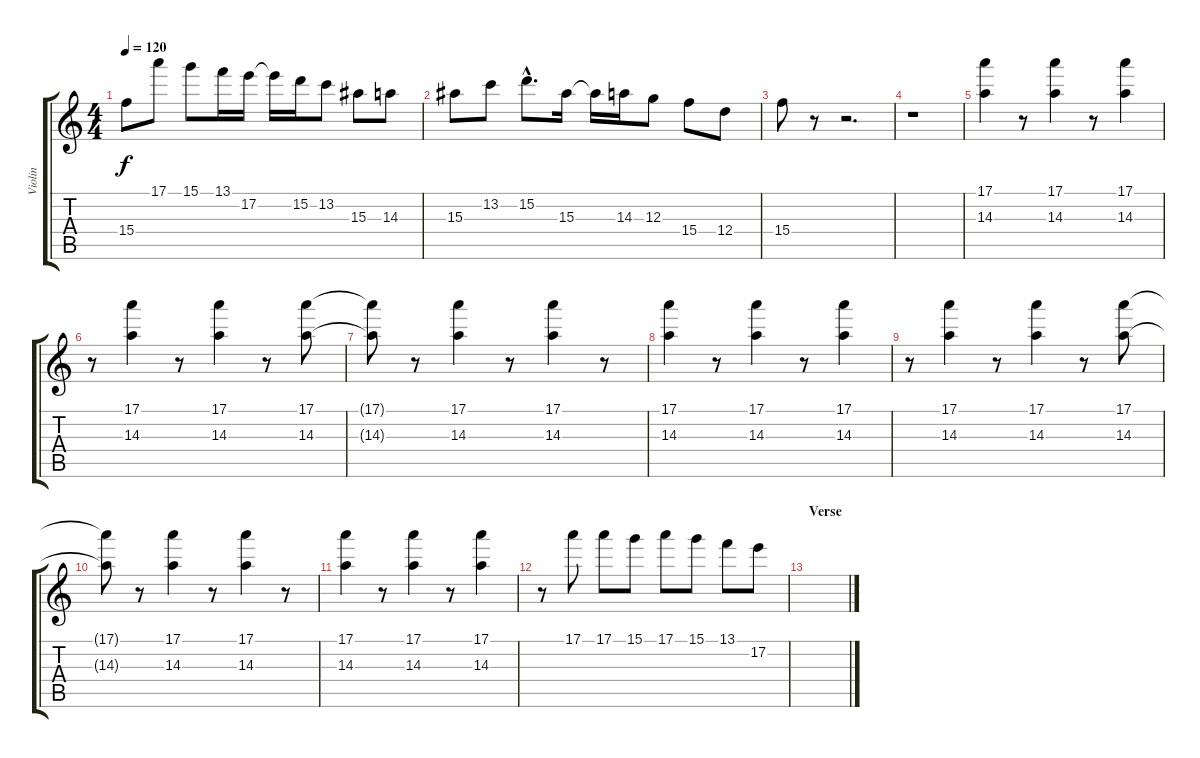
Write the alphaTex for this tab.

\track ("Violin" "Violin") {instrument electricguitarmuted}
\staff {score tabs}
\tuning (E4 B3 G3 D3 A2 E2) {hide}
\ts (4 4)
\tempo 120
\clef g2
\ks c
15.4.8{dy f} 17.1.8 15.1.8 13.1.16 17.2.16 17.2{t}.16 15.2.16 13.2.8 15.3.8 14.3.8 |
15.3.8 13.2.8 15.2{hac}.8{d} 15.3.16 15.3{t}.16 14.3.16 12.3.8 15.4.8 12.4.8 |
15.4.8 r.8 r.2{d} |
r.1 |
(17.1 14.3).4 r.8 (17.1 14.3).4 r.8 (17.1 14.3).4 |
r.8 (17.1 14.3).4 r.8 (17.1 14.3).4 r.8 (17.1 14.3).8 |
(17.1{t} 14.3{t}).8 r.8 (17.1 14.3).4 r.8 (17.1 14.3).4 r.8 |
(17.1 14.3).4 r.8 (17.1 14.3).4 r.8 (17.1 14.3).4 |
r.8 (17.1 14.3).4 r.8 (17.1 14.3).4 r.8 (17.1 14.3).8 |
(17.1{t} 14.3{t}).8 r.8 (17.1 14.3).4 r.8 (17.1 14.3).4 r.8 |
(17.1 14.3).4 r.8 (17.1 14.3).4 r.8 (17.1 14.3).4 |
r.8 17.1.8 17.1.8 15.1.8 17.1.8 15.1.8 13.1.8 17.2.8 |
\section ("" "Verse")
